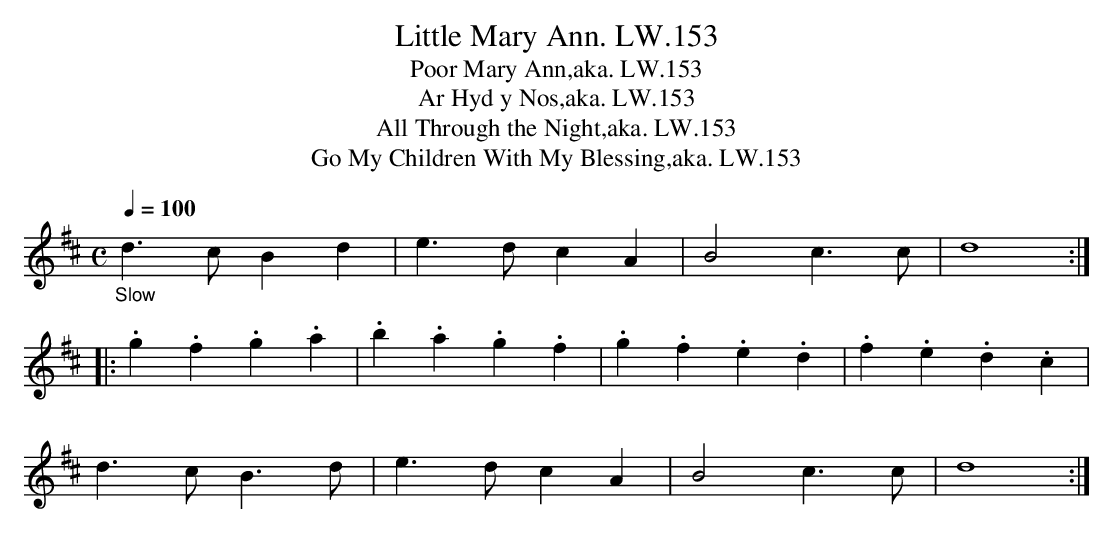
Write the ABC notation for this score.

X:1
T:Little Mary Ann. LW.153
T:Poor Mary Ann,aka. LW.153
T:Ar Hyd y Nos,aka. LW.153
T:All Through the Night,aka. LW.153
T:Go My Children With My Blessing,aka. LW.153
L:1/4
M:C
Q:1/4=100
K:D
"_Slow"d>c Bd|e>dcA|B2 c>c|d4:|
|: .g.f.g.a|.b.a.g.f|.g.f.e.d|.f.e.d.c|
d>cB>d|e>dcA|B2 c>c |d4 :|
